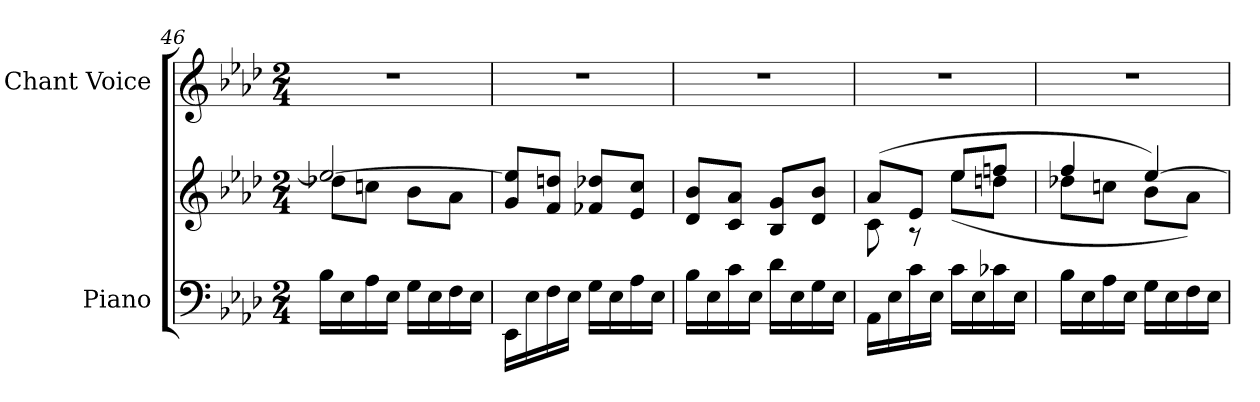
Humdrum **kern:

**kern	**kern	**kern
*part2	*part2	*part1
*staff3	*staff2	*staff1
*I"Piano	*	*I"Chant Voice
*I'Pno	*	*
!!LO:PB:g=z
*clefF4	*clefG2	*clefG2
*k[b-e-a-d-]	*k[b-e-a-d-]	*k[b-e-a-d-]
*M2/4	*M2/4	*M2/4
=46	=46	=46
*	*^	*
16B-\LL	2ee-/_	8dd-X\L	2r
16E-\	.	.	.
16A-\	.	8ccn\J	.
16E-\JJ	.	.	.
16G\LL	.	8b-\L	.
16E-\	.	.	.
16F\	.	8a-\J	.
16E-\JJ	.	.	.
*	*v	*v	*
=47	=47	=47
16EE-\LL	8g/ 8ee-/]L	2r
16E-\	.	.
16F\	8f/ 8ddn/J	.
16E-\JJ	.	.
16G\LL	8f-X/ 8dd-X/L	.
16E-\	.	.
16A-\	8e-/ 8cc/J	.
16E-\JJ	.	.
=48	=48	=48
16B-\LL	8d-/ 8b-/L	2r
16E-\	.	.
16c\	8c/ 8a-/J	.
16E-\JJ	.	.
16d-\LL	8B-/ 8g/L	.
16E-\	.	.
16G\	8d-/ 8b-/J	.
16E-\JJ	.	.
!!LO:LB:g=z
=49	=49	=49
*	*^	*
16AA-\LL	(8a-/L	8c\	2r
16E-\	.	.	.
16c\	8e-/J	8r	.
16E-\JJ	.	.	.
16c\LL	8ee-/L	(8ee-\L	.
16E-\	.	.	.
16c-X\	8ffn/J	8ddn\J	.
16E-\JJ	.	.	.
!!LO:LB:g=z
=50	=50	=50	=50
16B-\LL	4ff/	8dd-X\L	2r
16E-\	.	.	.
16A-\	.	8ccn\J	.
16E-\JJ	.	.	.
16G\LL	[4ee-/)	8b-\L	.
16E-\	.	.	.
16F\	.	8a-\J)	.
16E-\JJ	.	.	.
*	*v	*v	*
=	=	=
*-	*-	*-
